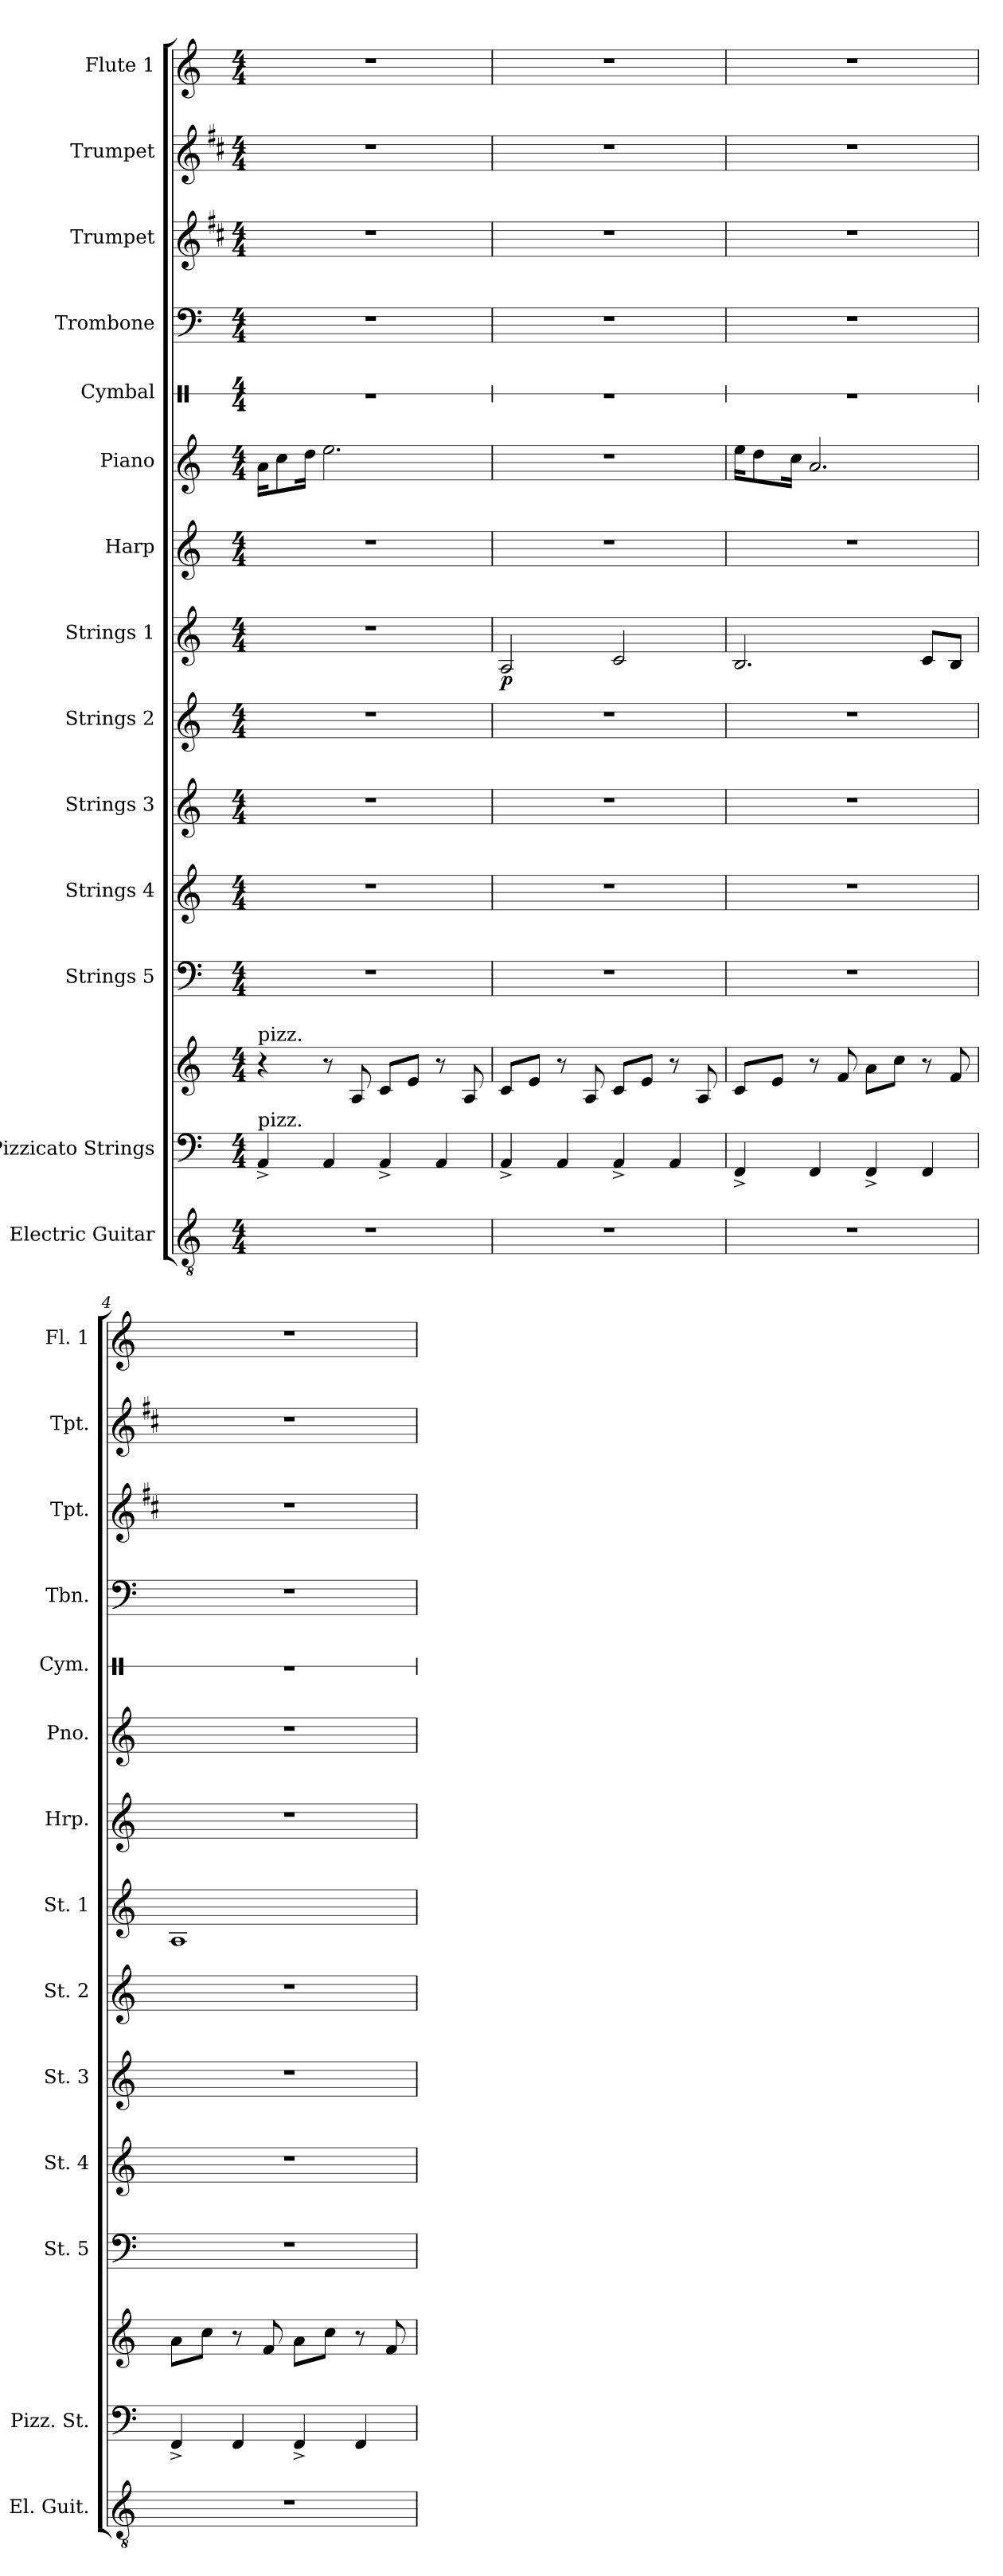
**kern	**kern	**kern	**kern	**kern	**kern	**kern	**kern	**dynam	**kern	**kern	**kern	**kern	**kern	**kern	**kern
*part14	*part13	*part13	*part12	*part11	*part10	*part9	*part8	*part8	*part7	*part6	*part5	*part4	*part3	*part2	*part1
*staff15	*staff14	*staff13	*staff12	*staff11	*staff10	*staff9	*staff8	*staff8	*staff7	*staff6	*staff5	*staff4	*staff3	*staff2	*staff1
*I"Electric Guitar	*I"Pizzicato Strings	*	*I"Strings 5	*I"Strings 4	*I"Strings 3	*I"Strings 2	*I"Strings 1	*	*I"Harp	*I"Piano	*I"Cymbal	*I"Trombone	*I"Trumpet	*I"Trumpet	*I"Flute 1
*I'El. Guit.	*I'Pizz. St.	*	*I'St. 5	*I'St. 4	*I'St. 3	*I'St. 2	*I'St. 1	*	*I'Hrp.	*I'Pno.	*I'Cym.	*I'Tbn.	*I'Tpt.	*I'Tpt.	*I'Fl. 1
*	*	*	*	*	*	*	*	*	*	*	*stria1	*	*	*	*
*clefGv2	*clefF4	*clefG2	*clefF4	*clefG2	*clefG2	*clefG2	*clefG2	*	*clefG2	*clefG2	*clefX	*clefF4	*clefG2	*clefG2	*clefG2
*	*	*	*	*	*	*	*	*	*	*	*	*	*ITrd1c2	*ITrd1c2	*
*k[]	*k[]	*k[]	*k[]	*k[]	*k[]	*k[]	*k[]	*	*k[]	*k[]	*k[]	*k[]	*k[]	*k[]	*k[]
*M4/4	*M4/4	*M4/4	*M4/4	*M4/4	*M4/4	*M4/4	*M4/4	*	*M4/4	*M4/4	*M4/4	*M4/4	*M4/4	*M4/4	*M4/4
*MM80	*MM80	*MM80	*MM80	*MM80	*MM80	*MM80	*MM80	*	*MM80	*MM80	*MM80	*MM80	*MM80	*MM80	*MM80
=1	=1	=1	=1	=1	=1	=1	=1	=1	=1	=1	=1	=1	=1	=1	=1
!	!	!LO:TX:a:t=pizz.	!	!	!	!	!	!	!	!	!	!	!	!	!
!	!LO:TX:a:t=pizz.	!	!	!	!	!	!	!	!	!	!	!	!	!	!
1r	4AA^/	4r	1r	1r	1r	1r	1r	.	1r	16a\KL	1r	1r	1r	1r	1r
.	.	.	.	.	.	.	.	.	.	8cc\	.	.	.	.	.
.	.	.	.	.	.	.	.	.	.	16dd\Jk	.	.	.	.	.
.	4AA/	8r	.	.	.	.	.	.	.	2.ee\	.	.	.	.	.
.	.	8A/	.	.	.	.	.	.	.	.	.	.	.	.	.
.	4AA^/	8c/L	.	.	.	.	.	.	.	.	.	.	.	.	.
.	.	8e/J	.	.	.	.	.	.	.	.	.	.	.	.	.
.	4AA/	8r	.	.	.	.	.	.	.	.	.	.	.	.	.
.	.	8A/	.	.	.	.	.	.	.	.	.	.	.	.	.
=2	=2	=2	=2	=2	=2	=2	=2	=2	=2	=2	=2	=2	=2	=2	=2
!	!	!	!	!	!	!	!	!LO:DY:b	!	!	!	!	!	!	!
1r	4AA^/	8c/L	1r	1r	1r	1r	2A/	p	1r	1r	1r	1r	1r	1r	1r
.	.	8e/J	.	.	.	.	.	.	.	.	.	.	.	.	.
.	4AA/	8r	.	.	.	.	.	.	.	.	.	.	.	.	.
.	.	8A/	.	.	.	.	.	.	.	.	.	.	.	.	.
.	4AA^/	8c/L	.	.	.	.	2c/	.	.	.	.	.	.	.	.
.	.	8e/J	.	.	.	.	.	.	.	.	.	.	.	.	.
.	4AA/	8r	.	.	.	.	.	.	.	.	.	.	.	.	.
.	.	8A/	.	.	.	.	.	.	.	.	.	.	.	.	.
=3	=3	=3	=3	=3	=3	=3	=3	=3	=3	=3	=3	=3	=3	=3	=3
1r	4FF^/	8c/L	1r	1r	1r	1r	2.B/	.	1r	16ee\KL	1r	1r	1r	1r	1r
.	.	.	.	.	.	.	.	.	.	8dd\	.	.	.	.	.
.	.	8e/J	.	.	.	.	.	.	.	.	.	.	.	.	.
.	.	.	.	.	.	.	.	.	.	16cc\Jk	.	.	.	.	.
.	4FF/	8r	.	.	.	.	.	.	.	2.a/	.	.	.	.	.
.	.	8f/	.	.	.	.	.	.	.	.	.	.	.	.	.
.	4FF^/	8a\L	.	.	.	.	.	.	.	.	.	.	.	.	.
.	.	8cc\J	.	.	.	.	.	.	.	.	.	.	.	.	.
.	4FF/	8r	.	.	.	.	8c/L	.	.	.	.	.	.	.	.
.	.	8f/	.	.	.	.	8B/J	.	.	.	.	.	.	.	.
=4	=4	=4	=4	=4	=4	=4	=4	=4	=4	=4	=4	=4	=4	=4	=4
1r	4FF^/	8a\L	1r	1r	1r	1r	1A	.	1r	1r	1r	1r	1r	1r	1r
.	.	8cc\J	.	.	.	.	.	.	.	.	.	.	.	.	.
.	4FF/	8r	.	.	.	.	.	.	.	.	.	.	.	.	.
.	.	8f/	.	.	.	.	.	.	.	.	.	.	.	.	.
.	4FF^/	8a\L	.	.	.	.	.	.	.	.	.	.	.	.	.
.	.	8cc\J	.	.	.	.	.	.	.	.	.	.	.	.	.
.	4FF/	8r	.	.	.	.	.	.	.	.	.	.	.	.	.
.	.	8f/	.	.	.	.	.	.	.	.	.	.	.	.	.
=	=	=	=	=	=	=	=	=	=	=	=	=	=	=	=
*-	*-	*-	*-	*-	*-	*-	*-	*-	*-	*-	*-	*-	*-	*-	*-
